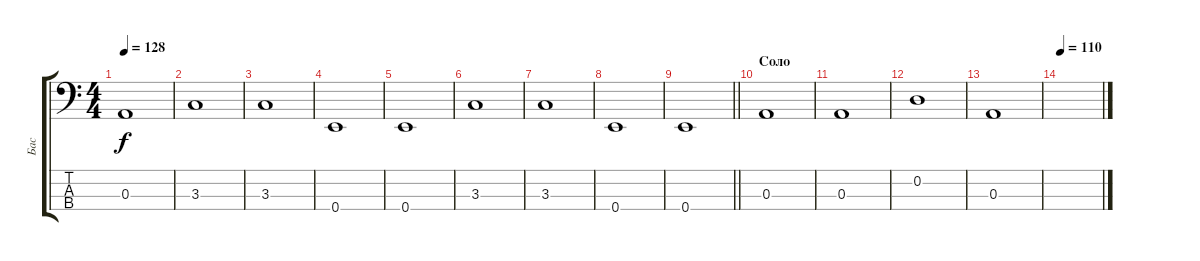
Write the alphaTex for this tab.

\track ("Бас" "Бас") {instrument electricbassfinger}
\staff {score tabs}
\tuning (G2 D2 A1 E1) {hide}
\ts (4 4)
\tempo 128
\clef f4
\ks c
0.3.1{dy f} |
3.3.1 |
3.3.1 |
0.4.1 |
0.4.1 |
3.3.1 |
3.3.1 |
0.4.1 |
\barLineRight lightlight
0.4.1 |
\section ("" "Соло")
0.3.1 |
0.3.1 |
0.2.1 |
0.3.1 |
\tempo 110
